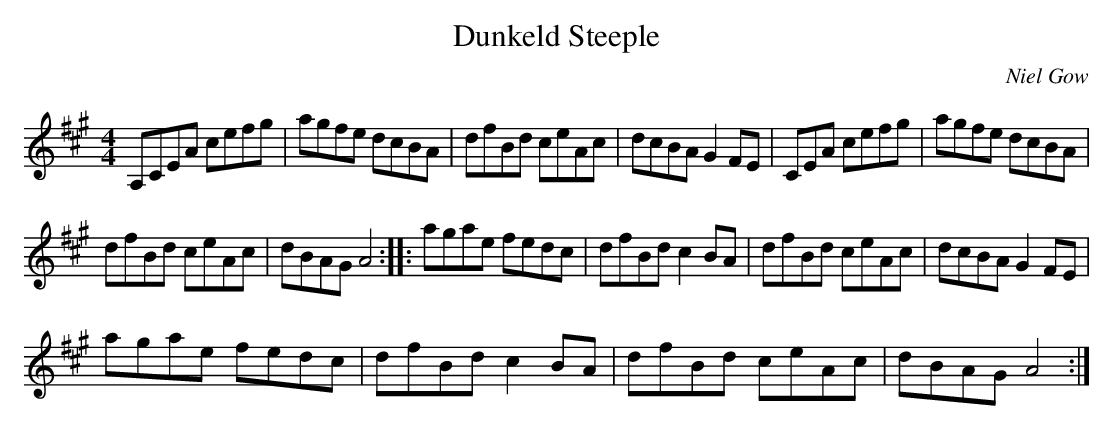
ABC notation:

X:1
T:Dunkeld Steeple
C:Niel Gow
M:4/4
L:1/8
K:A
A,CEA cefg|agfe dcBA|dfBd ceAc|dcBA G2 FE|,CEA cefg|agfe dcBA|
dfBd ceAc|dBAG A4::agae fedc|dfBd c2 BA|dfBd ceAc|dcBA G2 FE|
agae fedc|dfBd c2 BA|dfBd ceAc|dBAG A4:|]
